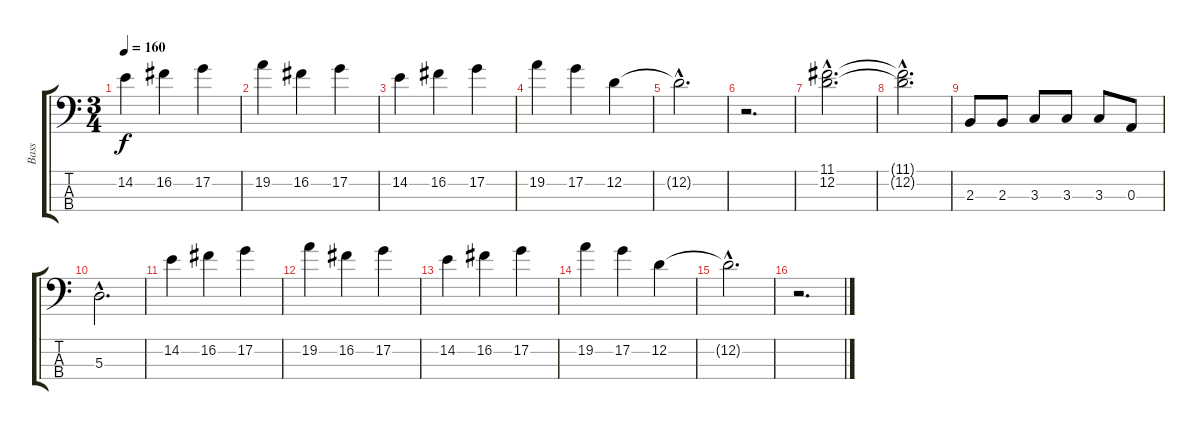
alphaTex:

\track ("Bass" "Bass") {instrument electricbassfinger}
\staff {score tabs}
\tuning (G2 D2 A1 E1) {hide}
\ts (3 4)
\tempo 160
\clef f4
\ks c
14.2.4{dy f} 16.2.4 17.2.4 |
19.2.4 16.2.4 17.2.4 |
14.2.4 16.2.4 17.2.4 |
19.2.4 17.2.4 12.2.4 |
12.2{hac t}.2{d} |
r.2{d} |
(11.1{hac} 12.2{hac}).2{d} |
(11.1{hac t} 12.2{hac t}).2{d} |
2.3.8 2.3.8 3.3.8 3.3.8 3.3.8 0.3.8 |
5.3{hac}.2{d} |
14.2.4 16.2.4 17.2.4 |
19.2.4 16.2.4 17.2.4 |
14.2.4 16.2.4 17.2.4 |
19.2.4 17.2.4 12.2.4 |
12.2{hac t}.2{d} |
r.2{d}
